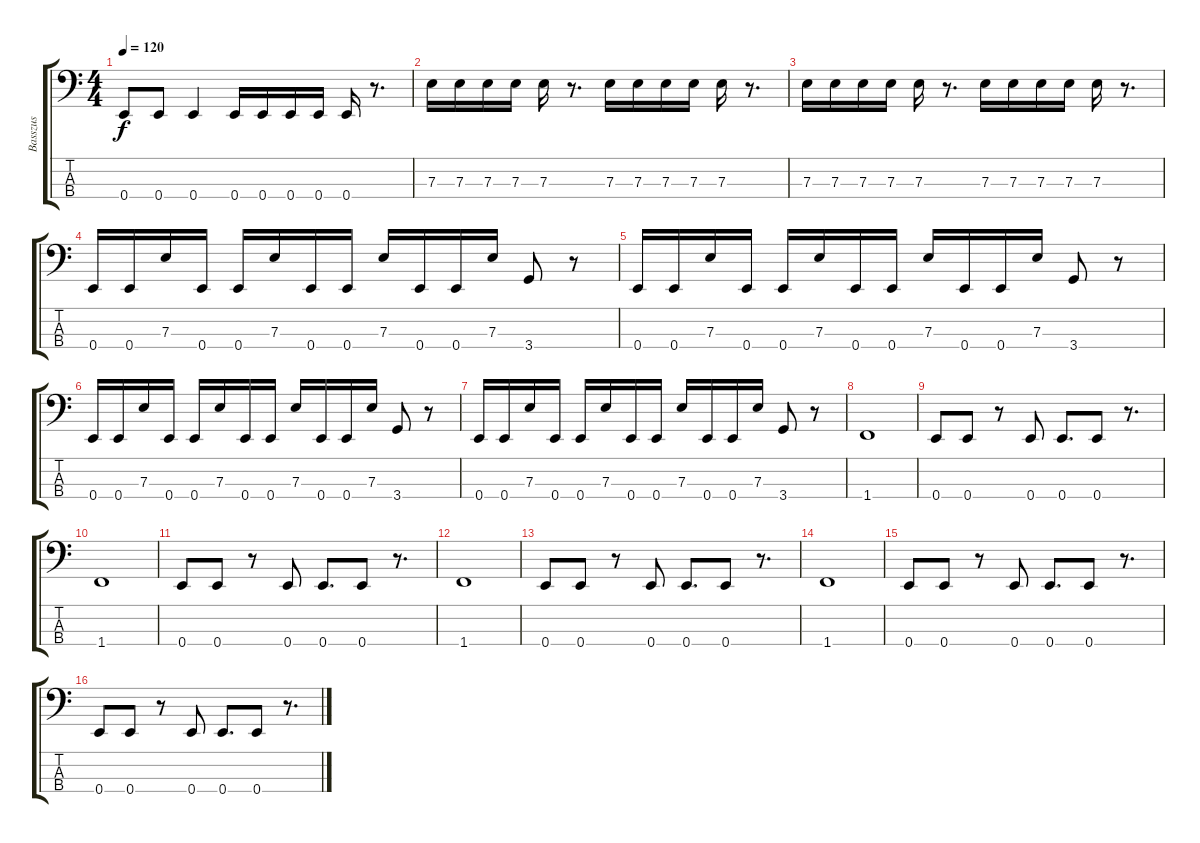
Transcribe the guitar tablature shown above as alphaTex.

\track ("Basszus" "Basszus") {instrument electricbassfinger}
\staff {score tabs}
\tuning (G2 D2 A1 E1) {hide}
\ts (4 4)
\tempo 120
\clef f4
\ks c
0.4.8{dy f} 0.4.8 0.4.4 0.4.16 0.4.16 0.4.16 0.4.16 0.4.16 r.8{d} |
7.3.16 7.3.16 7.3.16 7.3.16 7.3.16 r.8{d} 7.3.16 7.3.16 7.3.16 7.3.16 7.3.16 r.8{d} |
7.3.16 7.3.16 7.3.16 7.3.16 7.3.16 r.8{d} 7.3.16 7.3.16 7.3.16 7.3.16 7.3.16 r.8{d} |
0.4.16 0.4.16 7.3.16 0.4.16 0.4.16 7.3.16 0.4.16 0.4.16 7.3.16 0.4.16 0.4.16 7.3.16 3.4.8 r.8 |
0.4.16 0.4.16 7.3.16 0.4.16 0.4.16 7.3.16 0.4.16 0.4.16 7.3.16 0.4.16 0.4.16 7.3.16 3.4.8 r.8 |
0.4.16 0.4.16 7.3.16 0.4.16 0.4.16 7.3.16 0.4.16 0.4.16 7.3.16 0.4.16 0.4.16 7.3.16 3.4.8 r.8 |
0.4.16 0.4.16 7.3.16 0.4.16 0.4.16 7.3.16 0.4.16 0.4.16 7.3.16 0.4.16 0.4.16 7.3.16 3.4.8 r.8 |
1.4.1 |
0.4.8 0.4.8 r.8 0.4.8 0.4.8{d} 0.4.8 r.8{d} |
1.4.1 |
0.4.8 0.4.8 r.8 0.4.8 0.4.8{d} 0.4.8 r.8{d} |
1.4.1 |
0.4.8 0.4.8 r.8 0.4.8 0.4.8{d} 0.4.8 r.8{d} |
1.4.1 |
0.4.8 0.4.8 r.8 0.4.8 0.4.8{d} 0.4.8 r.8{d} |
0.4.8 0.4.8 r.8 0.4.8 0.4.8{d} 0.4.8 r.8{d}
